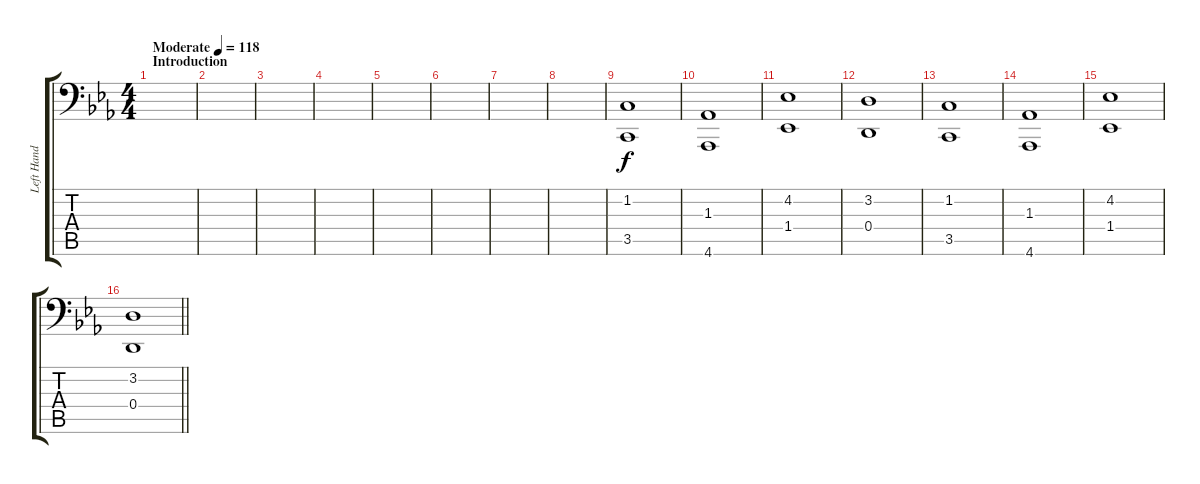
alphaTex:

\track ("Left Hand" "Left Hand") {instrument acousticgrandpiano}
\staff {score tabs}
\tuning (E3 B2 G2 D2 A1 E1) {hide}
\ts (4 4)
\section ("" "Introduction")
\tempo (118 "Moderate")
\clef f4
\ks eb
|
|
|
|
|
|
|
|
(1.2 3.5).1 |
(1.3 4.6).1 |
(4.2 1.4).1 |
(3.2 0.4).1 |
(1.2 3.5).1 |
(1.3 4.6).1 |
(4.2 1.4).1 |
\barLineRight lightlight
(3.2 0.4).1
